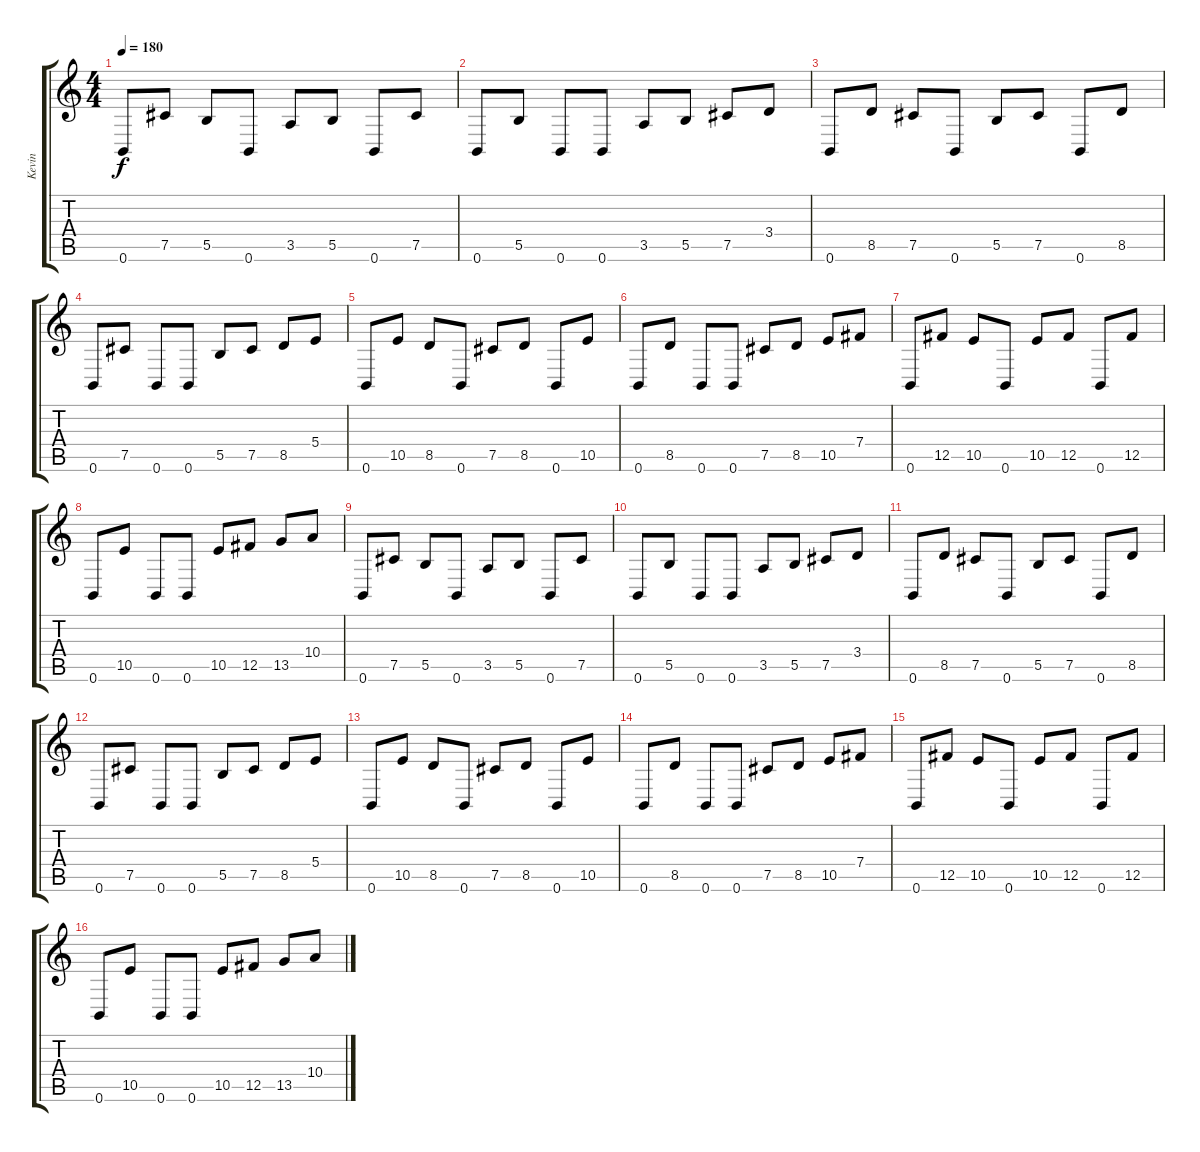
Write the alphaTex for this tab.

\track ("Kevin" "Kevin") {instrument distortionguitar}
\staff {score tabs}
\tuning (Db4 Ab3 E3 B2 Gb2 B1) {hide}
\ts (4 4)
\tempo 180
\clef g2
\ks c
0.6.8{dy f} 7.5.8 5.5.8 0.6.8 3.5.8 5.5.8 0.6.8 7.5.8 |
0.6.8 5.5.8 0.6.8 0.6.8 3.5.8 5.5.8 7.5.8 3.4.8 |
0.6.8 8.5.8 7.5.8 0.6.8 5.5.8 7.5.8 0.6.8 8.5.8 |
0.6.8 7.5.8 0.6.8 0.6.8 5.5.8 7.5.8 8.5.8 5.4.8 |
0.6.8 10.5.8 8.5.8 0.6.8 7.5.8 8.5.8 0.6.8 10.5.8 |
0.6.8 8.5.8 0.6.8 0.6.8 7.5.8 8.5.8 10.5.8 7.4.8 |
0.6.8 12.5.8 10.5.8 0.6.8 10.5.8 12.5.8 0.6.8 12.5.8 |
0.6.8 10.5.8 0.6.8 0.6.8 10.5.8 12.5.8 13.5.8 10.4.8 |
0.6.8 7.5.8 5.5.8 0.6.8 3.5.8 5.5.8 0.6.8 7.5.8 |
0.6.8 5.5.8 0.6.8 0.6.8 3.5.8 5.5.8 7.5.8 3.4.8 |
0.6.8 8.5.8 7.5.8 0.6.8 5.5.8 7.5.8 0.6.8 8.5.8 |
0.6.8 7.5.8 0.6.8 0.6.8 5.5.8 7.5.8 8.5.8 5.4.8 |
0.6.8 10.5.8 8.5.8 0.6.8 7.5.8 8.5.8 0.6.8 10.5.8 |
0.6.8 8.5.8 0.6.8 0.6.8 7.5.8 8.5.8 10.5.8 7.4.8 |
0.6.8 12.5.8 10.5.8 0.6.8 10.5.8 12.5.8 0.6.8 12.5.8 |
0.6.8 10.5.8 0.6.8 0.6.8 10.5.8 12.5.8 13.5.8 10.4.8
